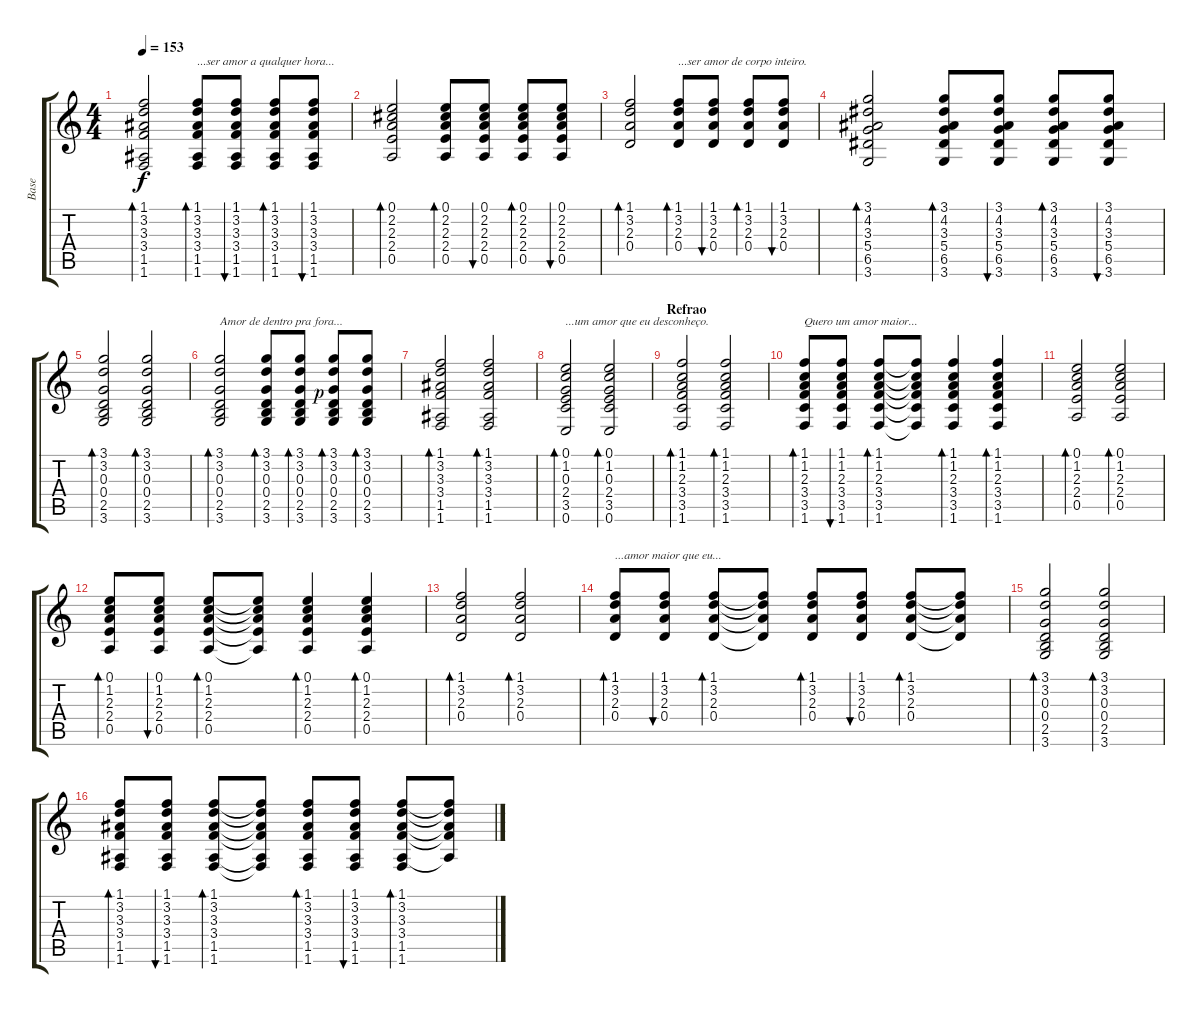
\track ("Base" "Base") {instrument acousticguitarsteel}
\staff {score tabs}
\tuning (E4 B3 G3 D3 A2 E2) {hide}
\ts (4 4)
\tempo 153
\clef g2
\ks c
(1.1 3.2 3.3 3.4 1.5 1.6).2{bd 60 dy f} (1.1 3.2 3.3 3.4 1.5 1.6).8{bd 60 txt "...ser amor a qualquer hora..."} (1.1 3.2 3.3 3.4 1.5 1.6).8{bu 60} (1.1 3.2 3.3 3.4 1.5 1.6).8{bd 60} (1.1 3.2 3.3 3.4 1.5 1.6).8{bu 60} |
(0.1 2.2 2.3 2.4 0.5).2{bd 60} (0.1 2.2 2.3 2.4 0.5).8{bd 60} (0.1 2.2 2.3 2.4 0.5).8{bu 60} (0.1 2.2 2.3 2.4 0.5).8{bd 60} (0.1 2.2 2.3 2.4 0.5).8{bu 60} |
(1.1 3.2 2.3 0.4).2{bd 60} (1.1 3.2 2.3 0.4).8{bd 60 txt "...ser amor de corpo inteiro."} (1.1 3.2 2.3 0.4).8{bu 60} (1.1 3.2 2.3 0.4).8{bd 60} (1.1 3.2 2.3 0.4).8{bu 60} |
(3.1 4.2 3.3 5.4 6.5 3.6).2{bd 60} (3.1 4.2 3.3 5.4 6.5 3.6).8{bd 60} (3.1 4.2 3.3 5.4 6.5 3.6).8{bu 60} (3.1 4.2 3.3 5.4 6.5 3.6).8{bd 60} (3.1 4.2 3.3 5.4 6.5 3.6).8{bu 60} |
(3.1 3.2 0.3 0.4 2.5 3.6).2{bd 60} (3.1 3.2 0.3 0.4 2.5 3.6).2{bd 60} |
(3.1 3.2 0.3 0.4 2.5 3.6).2{bd 60 txt "Amor de dentro pra fora..."} (3.1 3.2 0.3 0.4 2.5 3.6).8{bd 60} (3.1 3.2 0.3 0.4 2.5 3.6).8{bd 60} (3.1 3.2 0.3{rf 1} 0.4 2.5 3.6).8{bd 60} (3.1 3.2 0.3 0.4 2.5 3.6).8{bd 60} |
(1.1 3.2 3.3 3.4 1.5 1.6).2{bd 60} (1.1 3.2 3.3 3.4 1.5 1.6).2{bd 60} |
(0.1 1.2 0.3 2.4 3.5 0.6).2{bd 60 txt "...um amor que eu desconheço."} (0.1 1.2 0.3 2.4 3.5 0.6).2{bd 60} |
\section ("" "Refrao")
(1.1 1.2 2.3 3.4 3.5 1.6).2{bd 60} (1.1 1.2 2.3 3.4 3.5 1.6).2{bd 60} |
(1.1 1.2 2.3 3.4 3.5 1.6).8{bd 60 txt "Quero um amor maior..."} (1.1 1.2 2.3 3.4 3.5 1.6).8{bu 60} (1.1 1.2 2.3 3.4 3.5 1.6).8{bd 60} (1.1{t} 1.2{t} 2.3{t} 3.4{t} 3.5{t} 1.6{t}).8 (1.1 1.2 2.3 3.4 3.5 1.6).4{bd 60} (1.1 1.2 2.3 3.4 3.5 1.6).4{bd 60} |
(0.1 1.2 2.3 2.4 0.5).2{bd 60} (0.1 1.2 2.3 2.4 0.5).2{bd 60} |
(0.1 1.2 2.3 2.4 0.5).8{bd 60} (0.1 1.2 2.3 2.4 0.5).8{bu 60} (0.1 1.2 2.3 2.4 0.5).8{bd 60} (0.1{t} 1.2{t} 2.3{t} 2.4{t} 0.5{t}).8 (0.1 1.2 2.3 2.4 0.5).4{bd 60} (0.1 1.2 2.3 2.4 0.5).4{bd 60} |
(1.1 3.2 2.3 0.4).2{bd 60} (1.1 3.2 2.3 0.4).2{bd 60} |
(1.1 3.2 2.3 0.4).8{bd 60 txt "...amor maior que eu..."} (1.1 3.2 2.3 0.4).8{bu 60} (1.1 3.2 2.3 0.4).8{bd 60} (1.1{t} 3.2{t} 2.3{t} 0.4{t}).8 (1.1 3.2 2.3 0.4).8{bd 60} (1.1 3.2 2.3 0.4).8{bu 60} (1.1 3.2 2.3 0.4).8{bd 60} (1.1{t} 3.2{t} 2.3{t} 0.4{t}).8 |
(3.1 3.2 0.3 0.4 2.5 3.6).2{bd 60} (3.1 3.2 0.3 0.4 2.5 3.6).2{bd 60} |
(1.1 3.2 3.3 3.4 1.5 1.6).8{bd 60} (1.1 3.2 3.3 3.4 1.5 1.6).8{bu 60} (1.1 3.2 3.3 3.4 1.5 1.6).8{bd 60} (1.1{t} 3.2{t} 3.3{t} 3.4{t} 1.5{t} 1.6{t}).8 (1.1 3.2 3.3 3.4 1.5 1.6).8{bd 60} (1.1 3.2 3.3 3.4 1.5 1.6).8{bu 60} (1.1 3.2 3.3 3.4 1.5 1.6).8{bd 60} (1.1{t} 3.2{t} 3.3{t} 3.4{t} 1.5{t}).8
